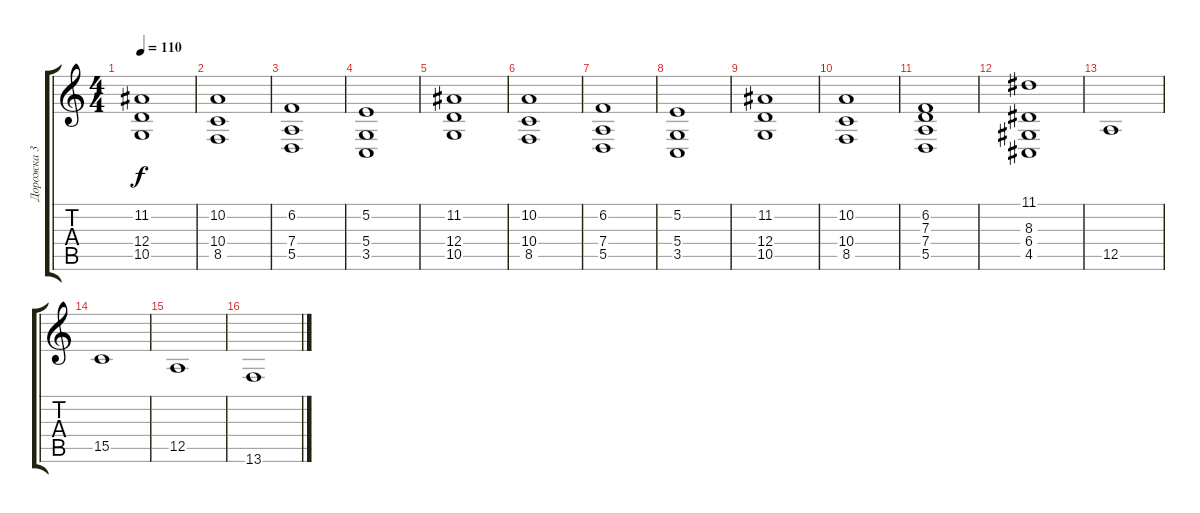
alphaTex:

\track ("Дорожка 3" "Дорожка 3") {instrument stringensemble2}
\staff {score tabs}
\tuning (E4 B3 G3 D3 A2 E2) {hide}
\ts (4 4)
\tempo 110
\clef g2
\ks c
(11.2 12.4 10.5).1{dy f} |
(10.2 10.4 8.5).1 |
(6.2 7.4 5.5).1 |
(5.2 5.4 3.5).1 |
(11.2 12.4 10.5).1 |
(10.2 10.4 8.5).1 |
(6.2 7.4 5.5).1 |
(5.2 5.4 3.5).1 |
(11.2 12.4 10.5).1 |
(10.2 10.4 8.5).1 |
(6.2 7.3 7.4 5.5).1 |
(11.1 8.3 6.4 4.5).1 |
12.5.1 |
15.5.1 |
12.5.1 |
13.6.1
